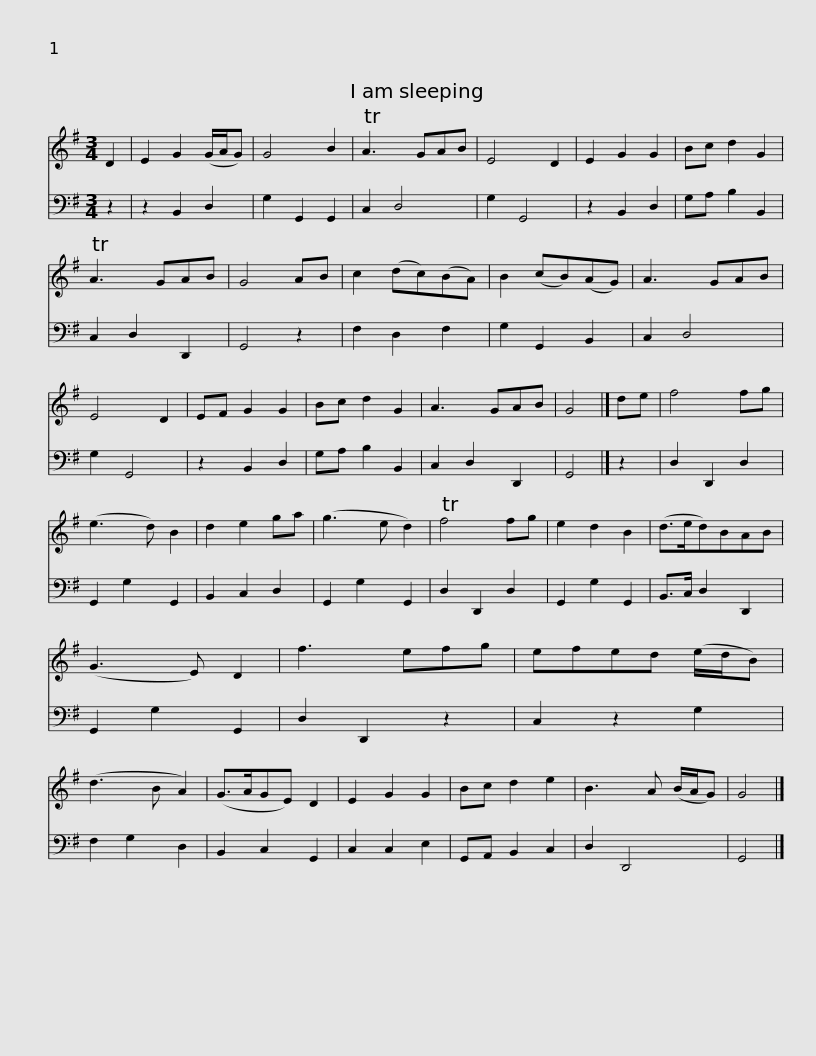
X:1
%%score 1 2
L:1/8
M:3/4
I:linebreak $
K:G
V:1 treble
V:2 bass
V:1
 D2 | E2 G2 (G/A/G) | G4 B2 | TA3 GAB | E4 D2 | %5
 E2 G2 G2 | Bc d2 G2 | TA3 GAB | G4 AB | c2 (dc)(BA) | %10
 B2 (cB)(AG) |$ A3 GAB | E4 D2 | EF G2 G2 | Bc d2 G2 | %15
 A3 GAB | G4 |] de | f4 fg | (e3 d) B2 | %20
 d2 e2 ga | (g3 e d2) |$ Tf4 fg | e2 d2 B2 | (d>ed)BAB | %25
 (G3 E) D2 | f3 efg | efed (e/d/B) | (d3 B A2) | (G>AGE) D2 | %30
 E2 G2 G2 |$ Bc d2 e2 | B3 A (B/A/G) | G4 |] %34
V:2
 z2 | z2 B,,2 D,2 | G,2 G,,2 G,,2 | C,2 D,4 | G,2 G,,4 | %5
 z2 B,,2 D,2 | G,A, B,2 B,,2 | C,2 D,2 D,,2 | G,,4 z2 | F,2 D,2 F,2 | %10
 G,2 G,,2 B,,2 |$ C,2 D,4 | G,2 G,,4 | z2 B,,2 D,2 | G,A, B,2 B,,2 | %15
 C,2 D,2 D,,2 | G,,4 |] z2 | D,2 D,,2 D,2 | G,,2 G,2 G,,2 | %20
 B,,2 C,2 D,2 | G,,2 G,2 G,,2 |$ D,2 D,,2 D,2 | G,,2 G,2 G,,2 | B,,>C, D,2 D,,2 | %25
 G,,2 G,2 G,,2 | D,2 D,,2 z2 | C,2 z2 G,2 | F,2 G,2 D,2 | B,,2 C,2 G,,2 | %30
 C,2 C,2 E,2 |$ G,,A,, B,,2 C,2 | D,2 D,,4 | G,,4 |] %34
